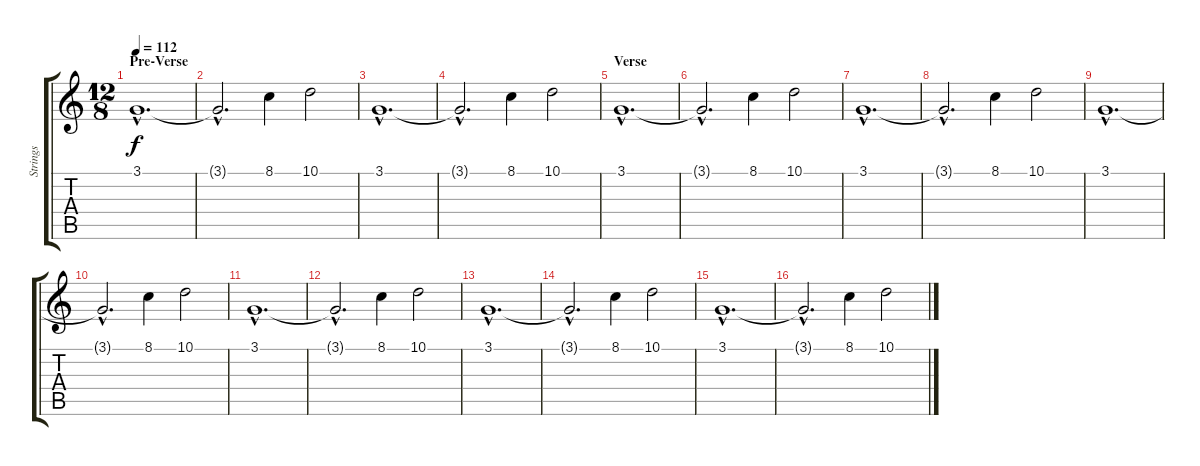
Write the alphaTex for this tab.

\track ("Strings" "Strings") {instrument stringensemble2}
\staff {score tabs}
\tuning (E4 B3 G3 D3 A2 E2) {hide}
\ts (12 8)
\section ("" "Pre-Verse")
\tempo 112
\clef g2
\ks c
3.1{hac}.1{d dy f} |
3.1{hac t}.2{d} 8.1.4 10.1.2 |
3.1{hac}.1{d} |
3.1{hac t}.2{d} 8.1.4 10.1.2 |
\section ("" "Verse")
3.1{hac}.1{d} |
3.1{hac t}.2{d} 8.1.4 10.1.2 |
3.1{hac}.1{d} |
3.1{hac t}.2{d} 8.1.4 10.1.2 |
3.1{hac}.1{d} |
3.1{hac t}.2{d} 8.1.4 10.1.2 |
3.1{hac}.1{d} |
3.1{hac t}.2{d} 8.1.4 10.1.2 |
3.1{hac}.1{d} |
3.1{hac t}.2{d} 8.1.4 10.1.2 |
3.1{hac}.1{d} |
3.1{hac t}.2{d} 8.1.4 10.1.2
